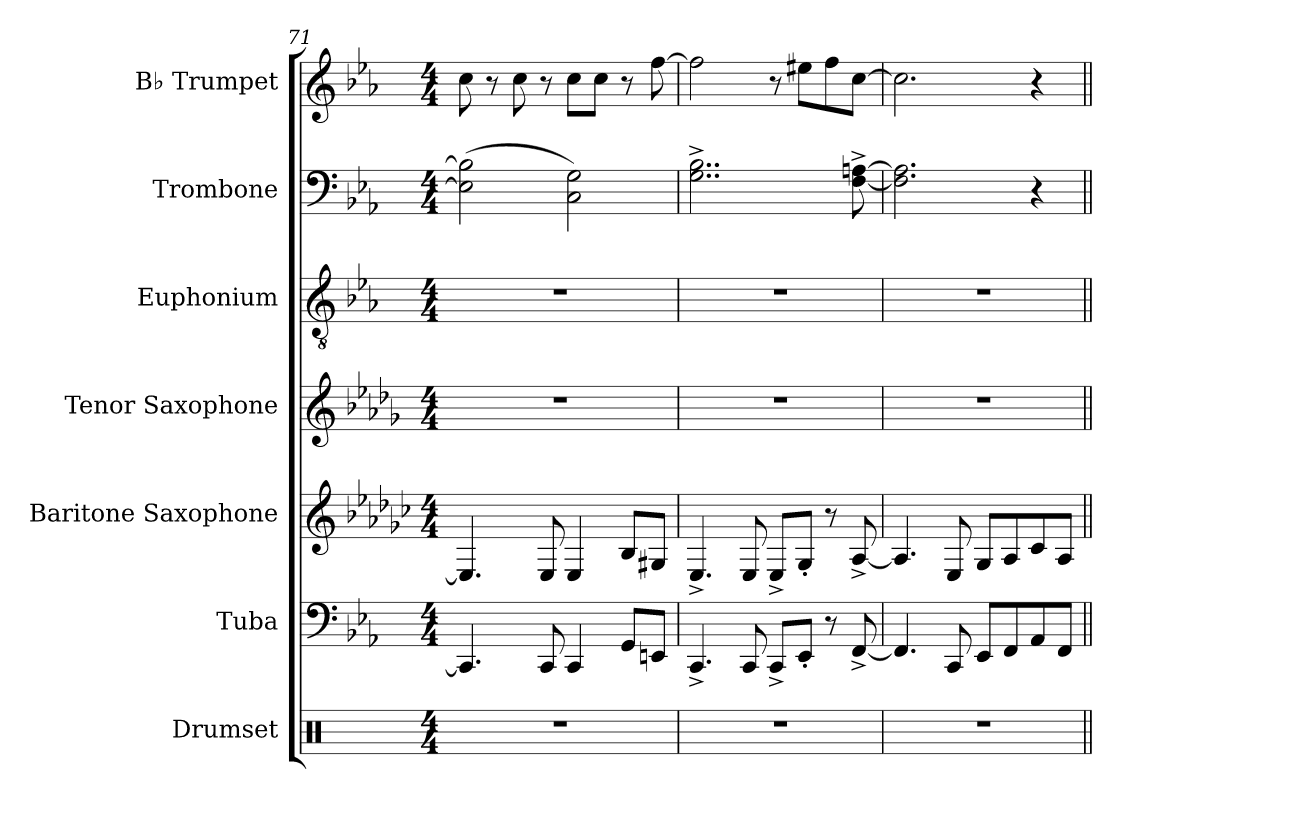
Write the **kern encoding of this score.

**kern	**kern	**kern	**kern	**kern	**kern	**kern
*part7	*part6	*part5	*part4	*part3	*part2	*part1
*staff7	*staff6	*staff5	*staff4	*staff3	*staff2	*staff1
*I"Drumset	*I"Tuba	*I"Baritone Saxophone	*I"Tenor Saxophone	*I"Euphonium	*I"Trombone	*I"B♭ Trumpet
*I'D. Set	*I'Tba.	*I'Bar. Sax.	*I'T. Sax.	*I'Eu.	*I'Tbn.	*I'B♭ Tpt.
*clefX	*clefF4	*clefG2	*clefG2	*clefGv2	*clefF4	*clefG2
*	*	*ITrd12c21	*ITrd8c14	*ITrd1c2	*	*ITrd1c2
*k[]	*k[b-e-a-]	*k[b-e-a-d-g-c-]	*k[b-e-a-d-g-]	*k[b-e-a-d-g-]	*k[b-e-a-]	*k[b-e-a-d-g-]
*M4/4	*M4/4	*M4/4	*M4/4	*M4/4	*M4/4	*M4/4
=71	=71	=71	=71	=71	=71	=71
1r	4.CC]	4.EE-]	1r	1r	(>2E-] 2B-]	8b-
.	.	.	.	.	.	8r
.	.	.	.	.	.	8b-
.	8CC	8EE-	.	.	.	8r
.	4CC	4EE-	.	.	2C 2G)	8b-L
.	.	.	.	.	.	8b-J
.	8GGL	8BB-L	.	.	.	8r
.	8EEnJ	8GG#XJ	.	.	.	[8ee-
=72	=72	=72	=72	=72	=72	=72
1r	4.CC^	4.EE-^	1r	1r	2..G^ 2..B-^	2ee-]
.	8CC	8EE-	.	.	.	.
.	8CC^L	8EE-^L	.	.	.	8r
.	8EE-'J	8GG-'J	.	.	.	8dd#XL
.	8r	8r	.	.	.	8ee-
.	[8FF^	[8AA-^	.	.	[8F^ [8An^	[8b-J
=73	=73	=73	=73	=73	=73	=73
1r	4.FF]	4.AA-]	1r	1r	2.F] 2.A]	2.b-]
.	8CC	8EE-	.	.	.	.
.	8EE-L	8GG-L	.	.	.	.
.	8FF	8AA-	.	.	.	.
.	8AA-	8C-	.	.	4r	4r
.	8FFJ	8AA-J	.	.	.	.
=||	=||	=||	=||	=||	=||	=||
*-	*-	*-	*-	*-	*-	*-
